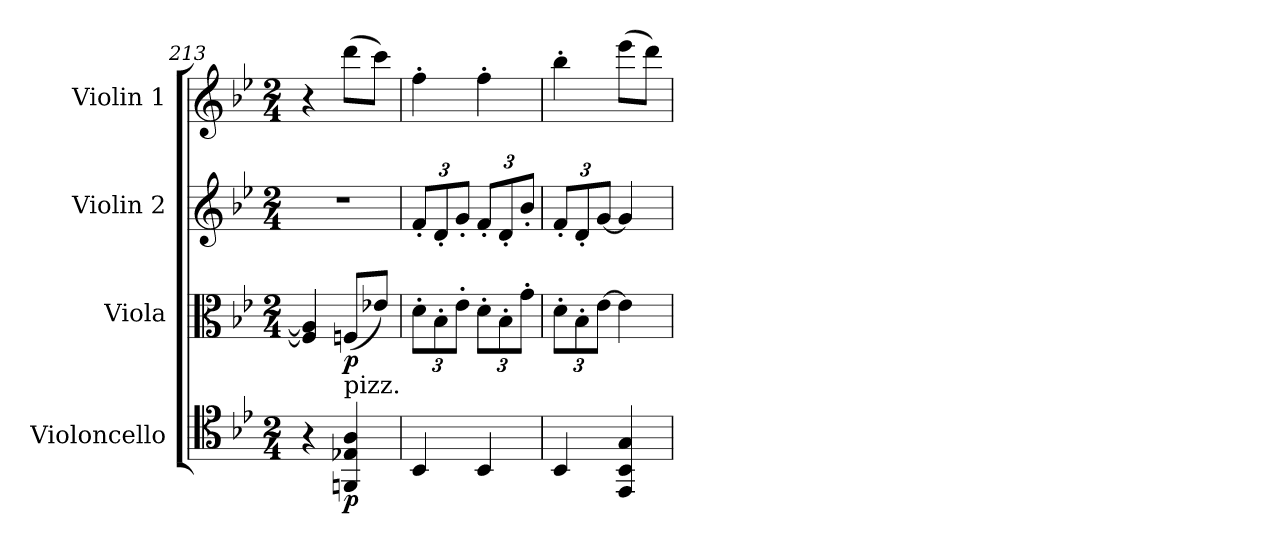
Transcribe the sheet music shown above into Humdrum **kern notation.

**kern	**dynam	**kern	**dynam	**kern	**kern	**dynam
*part4	*part4	*part3	*part3	*part2	*part1	*part1
*staff4	*staff4	*staff3	*staff3	*staff2	*staff1	*staff1
*I"Violoncello	*	*I"Viola	*	*I"Violin 2	*I"Violin 1	*
*I'Vc	*	*I'Vla	*	*I'Vln	*I'Vln	*
*clefC4	*	*clefC3	*	*clefG2	*clefG2	*
*k[b-e-]	*	*k[b-e-]	*	*k[b-e-]	*k[b-e-]	*
*M2/4	*	*M2/4	*	*M2/4	*M2/4	*
=213	=213	=213	=213	=213	=213	=213
4r	.	4F#/] 4A/]	.	2r	4r	.
!LO:TX:a:t=pizz.	!	!	!	!	!	!
!	!LO:DY:b	!	!LO:DY:b	!	!	!LO:DY:b
!	!	!	!	!	!	!LO:DY:n=1:b
4FFn/ 4E-X/ 4A/	p	(8Fn/L	p	.	(8ddd\L	p other-dynamics
.	.	8e-X/J)	.	.	8ccc\J)	.
=214	=214	=214	=214	=214	=214	=214
*	*	*Xbrackettup	*	*Xbrackettup	*	*
4BB-/	.	12d'\L	.	12f'/L	4ff'\	.
.	.	12B-'\	.	12d'/	.	.
.	.	12e-'\J	.	12g'/J	.	.
4BB-/	.	12d'\L	.	12f'/L	4ff'\	.
.	.	12B-'\	.	12d'/	.	.
.	.	12g'\J	.	12b-'/J	.	.
=215	=215	=215	=215	=215	=215	=215
4BB-/	.	12d'\L	.	12f'/L	4bb-'\	.
.	.	12B-'\	.	12d'/	.	.
.	.	[12e-\J	.	[12g/J	.	.
4EE-/ 4BB-/ 4G/	.	4e-\]	.	4g/]	(8eee-\L	.
.	.	.	.	.	8ddd\J)	.
=	=	=	=	=	=	=
*-	*-	*-	*-	*-	*-	*-
